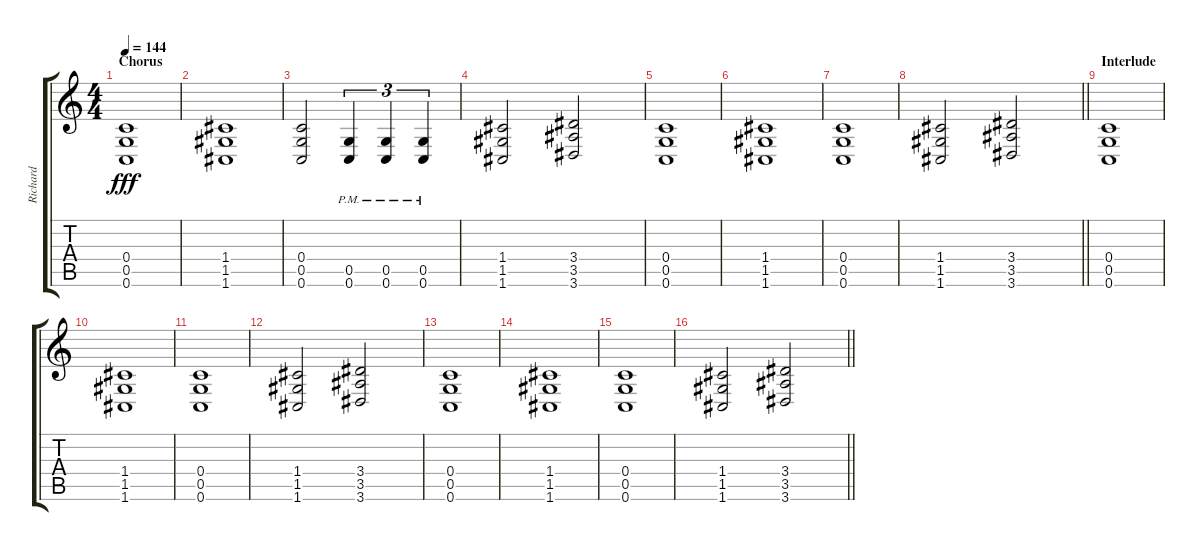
\track ("Richard" "Richard") {instrument overdrivenguitar}
\staff {score tabs}
\tuning (D4 A3 F3 C3 G2 C2) {hide}
\ts (4 4)
\section ("" "Chorus")
\tempo 144
\clef g2
\ks c
(0.4 0.5 0.6).1{dy fff volume 13 instrument distortionguitar} |
(1.4 1.5 1.6).1 |
(0.4 0.5 0.6).2 (0.5 0.6{pm}).4{tu (3 2)} (0.5 0.6{pm}).4{tu (3 2)} (0.5 0.6{pm}).4{tu (3 2)} |
(1.4 1.5 1.6).2 (3.4 3.5 3.6).2 |
(0.4 0.5 0.6).1 |
(1.4 1.5 1.6).1 |
(0.4 0.5 0.6).1 |
\barLineRight lightlight
(1.4 1.5 1.6).2 (3.4 3.5 3.6).2 |
\section ("" "Interlude")
(0.4 0.5 0.6).1 |
(1.4 1.5 1.6).1 |
(0.4 0.5 0.6).1 |
(1.4 1.5 1.6).2 (3.4 3.5 3.6).2 |
(0.4 0.5 0.6).1 |
(1.4 1.5 1.6).1 |
(0.4 0.5 0.6).1 |
\barLineRight lightlight
(1.4 1.5 1.6).2 (3.4 3.5 3.6).2
